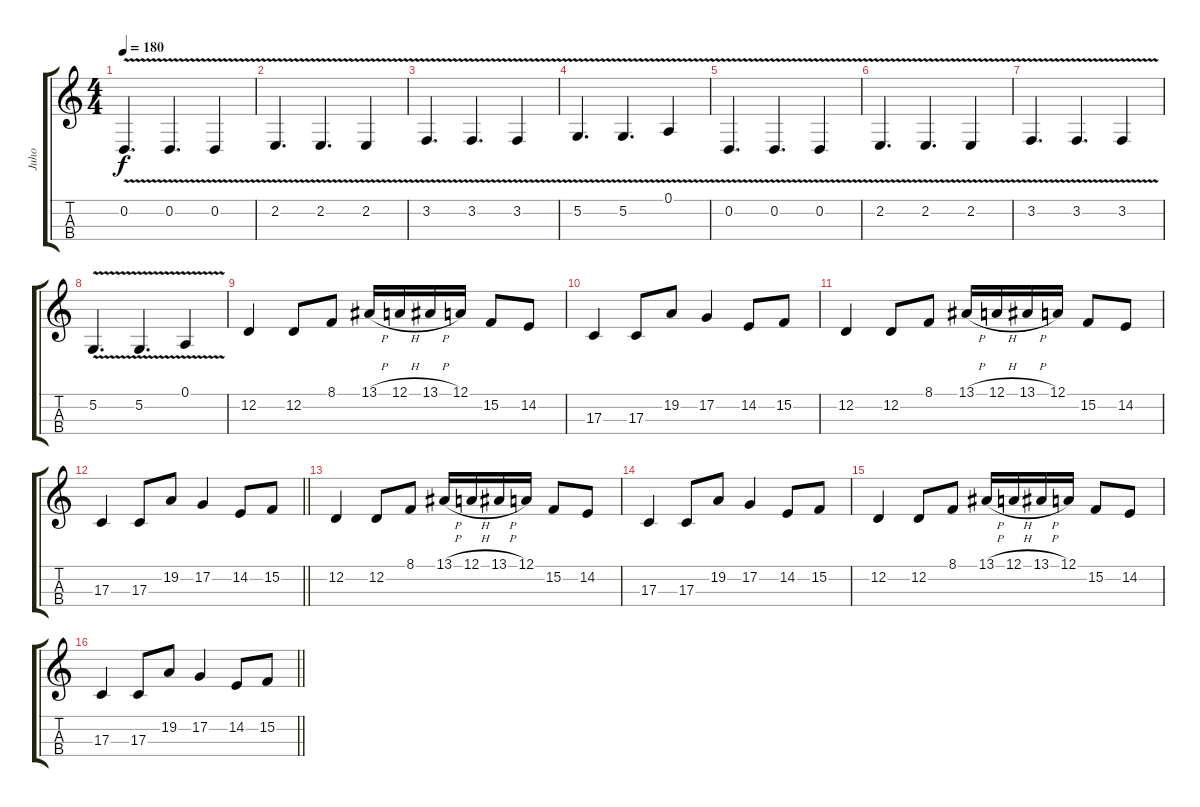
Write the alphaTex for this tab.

\track ("Juho " "Juho ") {instrument accordion}
\staff {score tabs}
\tuning (A3 D3 G2 C2) {hide}
\ts (4 4)
\tempo 180
\clef g2
\ks c
0.2{v}.4{d dy f} 0.2{v}.4{d} 0.2{v}.4 |
2.2{v}.4{d} 2.2{v}.4{d} 2.2{v}.4 |
3.2{v}.4{d} 3.2{v}.4{d} 3.2{v}.4 |
5.2{v}.4{d} 5.2{v}.4{d} 0.1{v}.4 |
0.2{v}.4{d} 0.2{v}.4{d} 0.2{v}.4 |
2.2{v}.4{d} 2.2{v}.4{d} 2.2{v}.4 |
3.2{v}.4{d} 3.2{v}.4{d} 3.2{v}.4 |
5.2{v}.4{d} 5.2{v}.4{d} 0.1{v}.4 |
12.2.4 12.2.8 8.1.8 13.1{h}.16 12.1{h}.16 13.1{h}.16 12.1.16 15.2.8 14.2.8 |
17.3.4 17.3.8 19.2.8 17.2.4 14.2.8 15.2.8 |
12.2.4 12.2.8 8.1.8 13.1{h}.16 12.1{h}.16 13.1{h}.16 12.1.16 15.2.8 14.2.8 |
\barLineRight lightlight
17.3.4 17.3.8 19.2.8 17.2.4 14.2.8 15.2.8 |
12.2.4 12.2.8 8.1.8 13.1{h}.16 12.1{h}.16 13.1{h}.16 12.1.16 15.2.8 14.2.8 |
17.3.4 17.3.8 19.2.8 17.2.4 14.2.8 15.2.8 |
12.2.4 12.2.8 8.1.8 13.1{h}.16 12.1{h}.16 13.1{h}.16 12.1.16 15.2.8 14.2.8 |
\barLineRight lightlight
17.3.4 17.3.8 19.2.8 17.2.4 14.2.8 15.2.8
